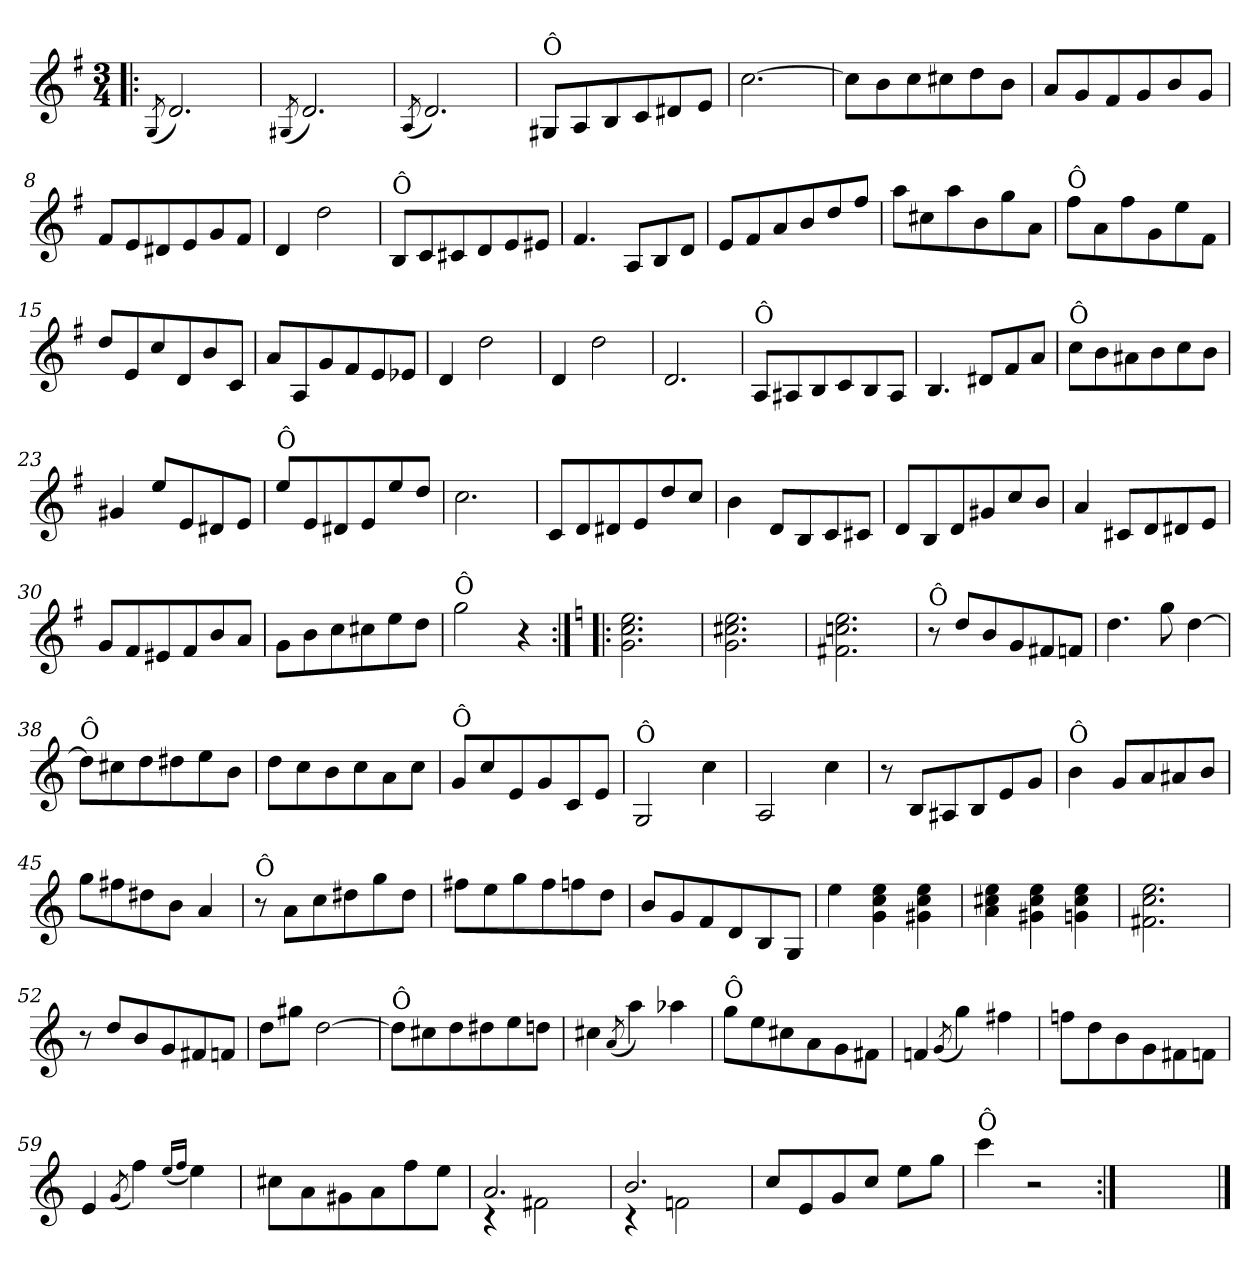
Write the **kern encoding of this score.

**kern
*part1
*staff1
*clefG2
*k[f#]
*G:
*M3/4
=1!|:
(<8qG/
2.d/)
=2
(<8qG#X/
2.d/)
=3
(<8qA/
2.d/)
=4
!LO:TX:a:t=Ô
8G#X/L
8A/
8B/
8c/
8d#X/
8e/J
=5
[2.cc\
!!LO:LB:g=z
=6
8cc\L]
8b\
8cc\
8cc#X\
8dd\
8b\J
=7
8a/L
8g/
8f#/
8g/
8b/
8g/J
=8
8f#/L
8e/
8d#X/
8e/
8g/
8f#/J
=9
4d/
2dd\
=10
!LO:TX:a:t=Ô
8B/L
8c/
8c#X/
8d/
8e/
8e#X/J
!!LO:LB:g=z
=11
4.f#/
8A/L
8B/
8d/J
=12
8e/L
8f#/
8a/
8b/
8dd/
8ff#/J
=13
8aa\L
8cc#X\
8aa\
8b\
8gg\
8a\J
=14
!LO:TX:a:t=Ô
8ff#\L
8a\
8ff#\
8g\
8ee\
8f#\J
=15
8dd/L
8e/
8cc/
8d/
8b/
8c/J
!!LO:LB:g=z
=16
8a/L
8A/
8g/
8f#/
8e/
8e-X/J
=17
4d/
2dd\
=18
4d/
2dd\
=19
2.d/
=20
!LO:TX:a:t=Ô
8A/L
8A#X/
8B/
8c/
8B/
8A#/J
!!LO:LB:g=z
=21
4.B/
8d#X/L
8f#/
8a/J
=22
!LO:TX:a:t=Ô
8cc\L
8b\
8a#X\
8b\
8cc\
8b\J
=23
4g#X/
8ee/L
8e/
8d#X/
8e/J
=24
!LO:TX:a:t=Ô
8ee/L
8e/
8d#X/
8e/
8ee/
8dd/J
=25
2.cc\
!!LO:LB:g=z
=26
8c/L
8d/
8d#X/
8e/
8dd/
8cc/J
=27
4b\
8d/L
8B/
8c/
8c#X/J
=28
8d/L
8B/
8d/
8g#X/
8cc/
8b/J
=29
4a/
8c#X/L
8d/
8d#X/
8e/J
=30
8g/L
8f#/
8e#X/
8f#/
8b/
8a/J
!!LO:LB:g=z
=31
8g\L
8b\
8cc\
8cc#X\
8ee\
8dd\J
=32
!LO:TX:a:t=Ô
2gg\
4r
=33:|!|:
*k[]
*C:
2.g\ 2.cc\ 2.ee\
=34
2.g\ 2.cc#X\ 2.ee\
=35
2.f#X\ 2.ccn\ 2.ee\
!!LO:LB:g=z
=36
!LO:TX:a:t=Ô
8r
8dd/L
8b/
8g/
8f#X/
8fn/J
=37
4.dd\
8gg\
[4dd\
=38
!LO:TX:a:t=Ô
8dd\L]
8cc#X\
8dd\
8dd#X\
8ee\
8b\J
=39
8dd\L
8cc\
8b\
8cc\
8a\
8cc\J
=40
!LO:TX:a:t=Ô
8g/L
8cc/
8e/
8g/
8c/
8e/J
!!LO:LB:g=z
=41
!LO:TX:a:t=Ô
2G/
4cc\
=42
2A/
4cc\
=43
8r
8B/L
8A#X/
8B/
8e/
8g/J
=44
!LO:TX:a:t=Ô
4b\
8g/L
8a/
8a#X/
8b/J
=45
8gg\L
8ff#X\
8dd#X\
8b\J
4a/
!!LO:PB:g=z
=46
!LO:TX:a:t=Ô
8r
8a\L
8cc\
8dd#X\
8gg\
8dd#\J
=47
8ff#X\L
8ee\
8gg\
8ff#\
8ffn\
8dd\J
=48
8b/L
8g/
8f/
8d/
8B/
8G/J
=49
4ee\
4g\ 4cc\ 4ee\
4g#X\ 4cc\ 4ee\
=50
4a\ 4cc#X\ 4ee\
4g#X\ 4cc#\ 4ee\
4gn\ 4cc#\ 4ee\
!!LO:LB:g=z
=51
2.f#X\ 2.cc\ 2.ee\
=52
8r
8dd/L
8b/
8g/
8f#X/
8fn/J
=53
8dd\L
8gg#X\J
[2dd\
=54
!LO:TX:a:t=Ô
8dd\L]
8cc#X\
8dd\
8dd#X\
8ee\
8ddn\J
=55
4cc#X\
(<8qa/
4aa\)
4aa-X\
!!LO:LB:g=z
=56
!LO:TX:a:t=Ô
8gg\L
8ee\
8cc#X\
8a\
8g\
8f#X\J
=57
4fn/
(<8qg/
4gg\)
4ff#X\
=58
8ffn\L
8dd\
8b\
8g\
8f#X\
8fn\J
=59
4e/
(<8qg/
4ff\)
(<16qee/LL
16qff/JJ
4ee\)
=60
8cc#X\L
8a\
8g#X\
8a\
8ff\
8ee\J
!!LO:LB:g=z
=61
*^
2.a/	4rc
.	2f#X\
=62	=62
2.b/	4rc
.	2fn\
*v	*v
=63
8cc/L
8e/
8g/
8cc/J
8ee\L
8gg\J
=64
!LO:TX:a:t=Ô
4ccc\
2r
=65:|!
*stria0
2.ryy
==
*-
